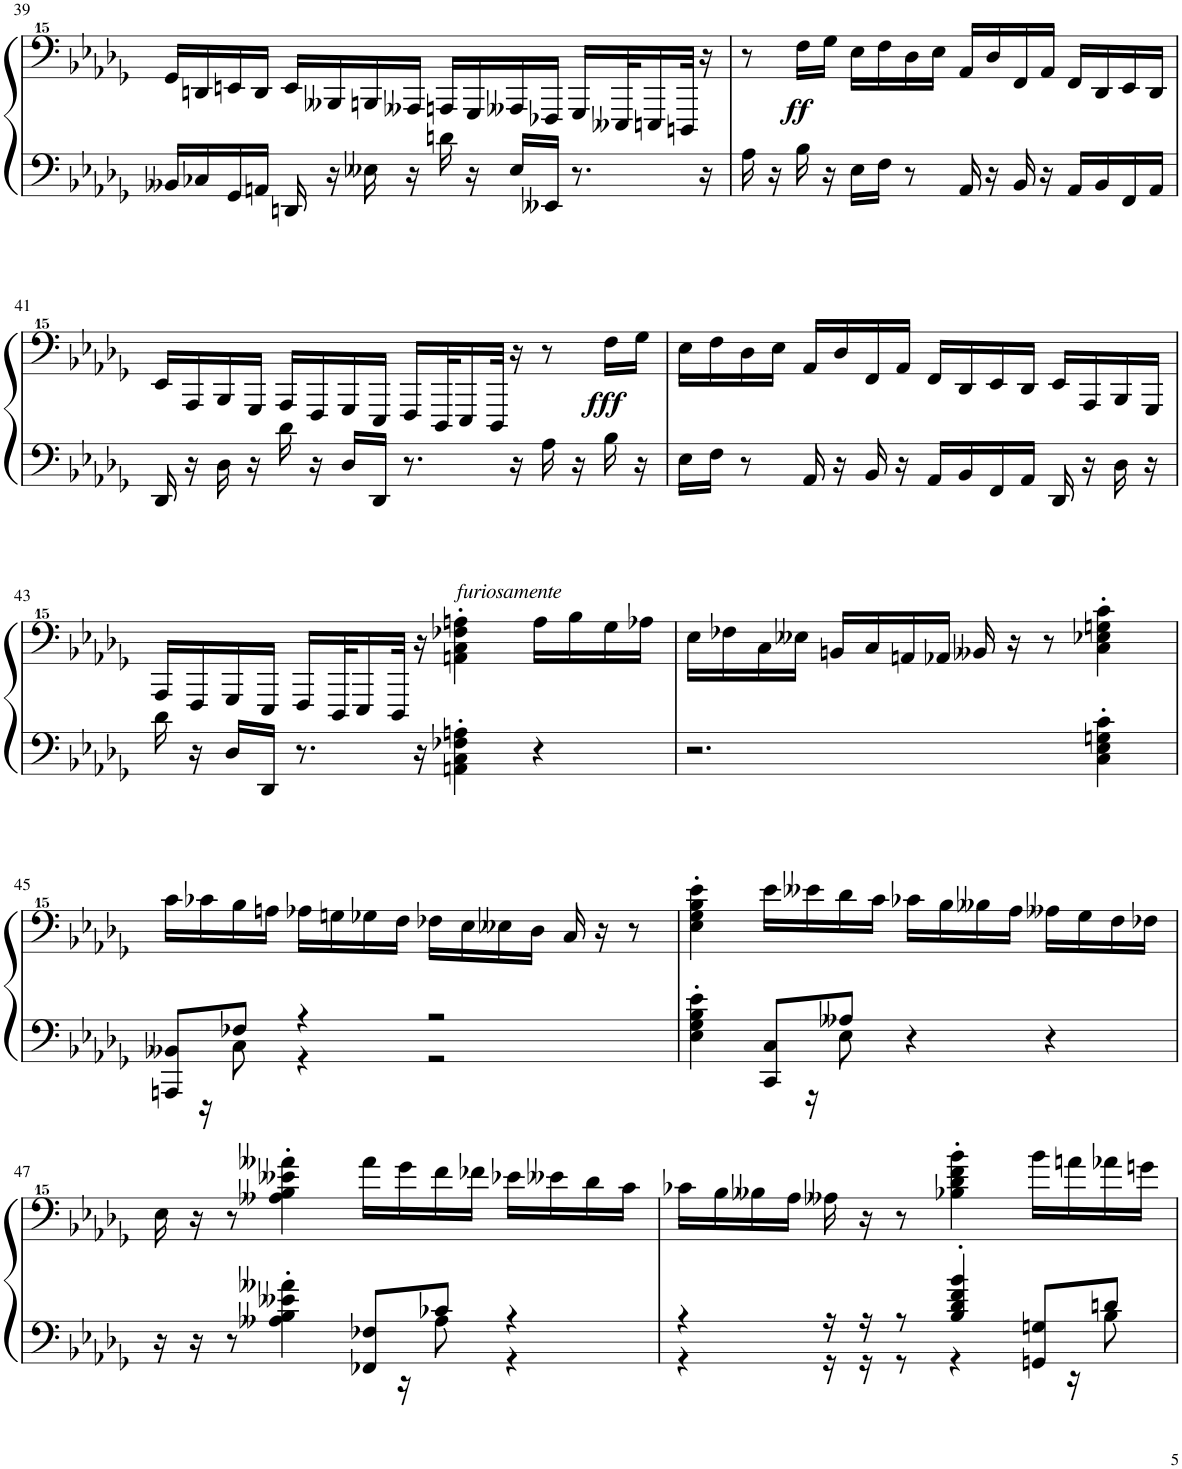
**kern	**kern	**dynam
*part1	*part1	*part1
*staff2	*staff1	*staff1/2
*I"Piano	*	*
*I'Pno.	*	*
!!LO:PB:g=z
*clefF4	*clefF^^4	*
*k[b-e-a-d-g-]	*k[b-e-a-d-g-]	*
*M4/4	*M4/4	*
=39	=39	=39
16BB--X/LL	16g-/LL	.
16C-X/	16dn/	.
16GG-/	16en/	.
16AAn/JJ	16d/JJ	.
16DDn/	16e/LL	.
16r	16B--X/	.
16E--X\	16Bn/	.
16r	16A--X/JJ	.
16dn\	16An/LL	.
16r	16G-/	.
16E--/LL	16A--X/	.
16EE--X/JJ	16F-X/JJ	.
8.r	16G-/LL	.
.	32E--X/K	.
.	16En/	.
.	32Dn/JJk	.
16r	16r	.
=40	=40	=40
16A-\	8r	.
16r	.	.
!	!	!LO:DY:b
16B-\	16ff\LL	ff
16r	16gg-\JJ	.
16E-\LL	16ee-\LL	.
16F\JJ	16ff\	.
8r	16dd-\	.
.	16ee-\JJ	.
16AA-/	16a-/LL	.
16r	16dd-/	.
16BB-/	16f/	.
16r	16a-/JJ	.
16AA-/LL	16f/LL	.
16BB-/	16d-/	.
16FF/	16e-/	.
16AA-/JJ	16d-/JJ	.
!!LO:LB:g=z
=41	=41	=41
16DD-/	16e-/LL	.
16r	16A-/	.
16D-\	16B-/	.
16r	16G-/JJ	.
16d-\	16A-/LL	.
16r	16F/	.
16D-/LL	16G-/	.
16DD-/JJ	16E-/JJ	.
8.r	16F/LL	.
.	32D-/K	.
.	16E-/	.
.	32D-/JJk	.
16r	16r	.
16A-\	8r	.
16r	.	.
!	!	!LO:DY:b
16B-\	16ff\LL	fff
16r	16gg-\JJ	.
=42	=42	=42
16E-\LL	16ee-\LL	.
16F\JJ	16ff\	.
8r	16dd-\	.
.	16ee-\JJ	.
16AA-/	16a-/LL	.
16r	16dd-/	.
16BB-/	16f/	.
16r	16a-/JJ	.
16AA-/LL	16f/LL	.
16BB-/	16d-/	.
16FF/	16e-/	.
16AA-/JJ	16d-/JJ	.
16DD-/	16e-/LL	.
16r	16A-/	.
16D-\	16B-/	.
16r	16G-/JJ	.
!!LO:LB:g=z
=43	=43	=43
16d-\	16A-/LL	.
16r	16F/	.
16D-/LL	16G-/	.
16DD-/JJ	16E-/JJ	.
8.r	16F/LL	.
.	32D-/K	.
.	16E-/	.
.	32D-/JJk	.
16r	16r	.
!	!LO:TX:a:i:t=furiosamente	!
4AAn\' 4C\' 4F-X\' 4An\'	4an\' 4cc\' 4ff-X\' 4aan\'	.
4r	16aa\LL	.
.	16bb-\	.
.	16gg-\	.
.	16aa-X\JJ	.
=44	=44	=44
2.r	16ee-\LL	.
.	16ff-X\	.
.	16cc\	.
.	16ee--X\JJ	.
.	16bn/LL	.
.	16cc/	.
.	16an/	.
.	16a-X/JJ	.
.	16b--X/	.
.	16r	.
.	8r	.
4C\' 4E-\' 4Gn\' 4c\'	4cc\' 4ee-X\' 4ggn\' 4ccc\'	.
!!LO:LB:g=z
=45	=45	=45
*^	*	*
8AAAn/ 8BB--X/L	16ryy	16ccc\LL	.
.	16r	16ccc-X\	.
8F-X/J	8C\	16bb-\	.
.	.	16aan\JJ	.
4r	4r	16aa-X\LL	.
.	.	16ggn\	.
.	.	16gg-X\	.
.	.	16ff\JJ	.
2r	2r	16ff-X\LL	.
.	.	16ee-\	.
.	.	16ee--X\	.
.	.	16dd-\JJ	.
.	.	16cc/	.
.	.	16r	.
.	.	8r	.
=46	=46	=46	=46
4E-\' 4G-\' 4B-\' 4e-\'	16ryy	4ee-\' 4gg-\' 4bb-\' 4eee-\'	.
*v	*v	*	*
8CC/ 8C/L	16eee-\LL	.
*^	*	*
.	16r	16eee--X\	.
8A--X/J	8E-\	16ddd-\	.
.	.	16ccc\JJ	.
4r	4ryy	16ccc-X\LL	.
.	.	16bb-\	.
.	.	16bb--X\	.
.	.	16aa-\JJ	.
4r	4ryy	16aa--X\LL	.
.	.	16gg-\	.
.	.	16ff\	.
.	.	16ff-X\JJ	.
!!LO:LB:g=z
=47	=47	=47	=47
16r	16ryy	16ee-\	.
*v	*v	*	*
16r	16r	.
8r	8r	.
4A--X\' 4B-\' 4e--X\' 4a--X\'	4aa--X\' 4bb-\' 4eee--X\' 4aaa--X\'	.
8FF-X/ 8F-X/L	16aaa--\LL	.
*^	*	*
.	16r	16ggg-\	.
8c-X/J	8A--\	16fff\	.
.	.	16fff-X\JJ	.
4r	4r	16eee-X\LL	.
.	.	16eee--X\	.
.	.	16ddd-\	.
.	.	16ccc\JJ	.
=48	=48	=48	=48
4r	4r	16ccc-X\LL	.
.	.	16bb-\	.
.	.	16bb--X\	.
.	.	16aa-\JJ	.
16r	16r	16aa--X\	.
16r	16r	16r	.
8r	8r	8r	.
4B-/' 4d-/' 4f/' 4b-/'	4r	4bb-X\' 4ddd-\' 4fff\' 4bbb-\'	.
8GGn/ 8Gn/L	16ryy	16bbb-\LL	.
.	16r	16aaan\	.
8dn/J	8B-\	16aaa-X\	.
.	.	16gggn\JJ	.
*v	*v	*	*
=	=	=
*-	*-	*-
